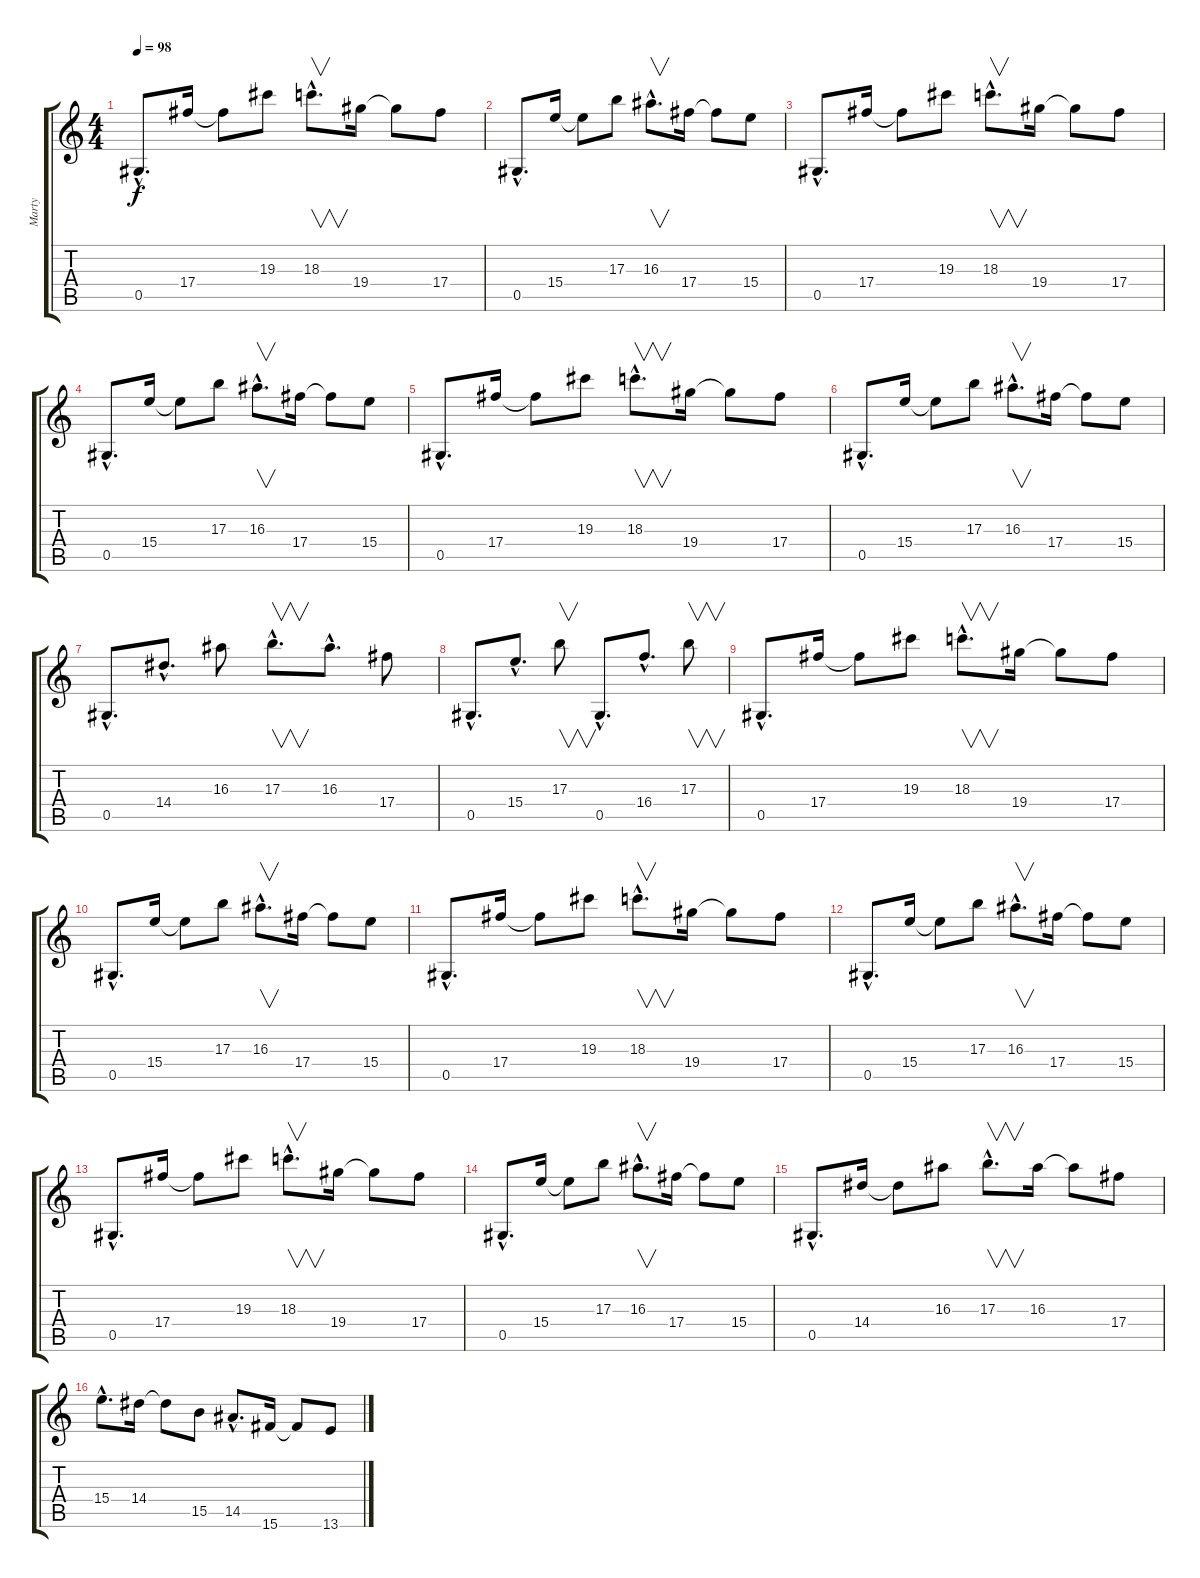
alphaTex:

\track ("Marty" "Marty") {instrument distortionguitar}
\staff {score tabs}
\tuning (Eb4 Bb3 Gb3 Db3 Ab2 Eb2) {hide}
\ts (4 4)
\tempo 98
\clef g2
\ks c
0.5{hac}.8{d dy f} 17.4.16 17.4{t}.8 19.3.8 18.3{hac}.8{v d} 19.4.16 19.4{t}.8 17.4.8 |
0.5{hac}.8{d} 15.4.16 15.4{t}.8 17.3.8 16.3{hac}.8{v d} 17.4.16 17.4{t}.8 15.4.8 |
0.5{hac}.8{d} 17.4.16 17.4{t}.8 19.3.8 18.3{hac}.8{v d} 19.4.16 19.4{t}.8 17.4.8 |
0.5{hac}.8{d} 15.4.16 15.4{t}.8 17.3.8 16.3{hac}.8{v d} 17.4.16 17.4{t}.8 15.4.8 |
0.5{hac}.8{d} 17.4.16 17.4{t}.8 19.3.8 18.3{hac}.8{v d} 19.4.16 19.4{t}.8 17.4.8 |
0.5{hac}.8{d} 15.4.16 15.4{t}.8 17.3.8 16.3{hac}.8{v d} 17.4.16 17.4{t}.8 15.4.8 |
0.5{hac}.8{d} 14.4{hac}.8{d} 16.3.8 17.3{hac}.8{v d} 16.3{hac}.8{d} 17.4.8 |
0.5{hac}.8{d} 15.4{hac}.8{d} 17.3.8{v} 0.5{hac}.8{d} 16.4{hac}.8{d} 17.3.8{v} |
0.5{hac}.8{d} 17.4.16 17.4{t}.8 19.3.8 18.3{hac}.8{v d} 19.4.16 19.4{t}.8 17.4.8 |
0.5{hac}.8{d} 15.4.16 15.4{t}.8 17.3.8 16.3{hac}.8{v d} 17.4.16 17.4{t}.8 15.4.8 |
0.5{hac}.8{d} 17.4.16 17.4{t}.8 19.3.8 18.3{hac}.8{v d} 19.4.16 19.4{t}.8 17.4.8 |
0.5{hac}.8{d} 15.4.16 15.4{t}.8 17.3.8 16.3{hac}.8{v d} 17.4.16 17.4{t}.8 15.4.8 |
0.5{hac}.8{d} 17.4.16 17.4{t}.8 19.3.8 18.3{hac}.8{v d} 19.4.16 19.4{t}.8 17.4.8 |
0.5{hac}.8{d} 15.4.16 15.4{t}.8 17.3.8 16.3{hac}.8{v d} 17.4.16 17.4{t}.8 15.4.8 |
0.5{hac}.8{d} 14.4.16 14.4{t}.8 16.3.8 17.3{hac}.8{v d} 16.3.16 16.3{t}.8 17.4.8 |
15.4{hac}.8{d} 14.4.16 14.4{t}.8 15.5.8 14.5{hac}.8{d} 15.6.16 15.6{t}.8 13.6.8
